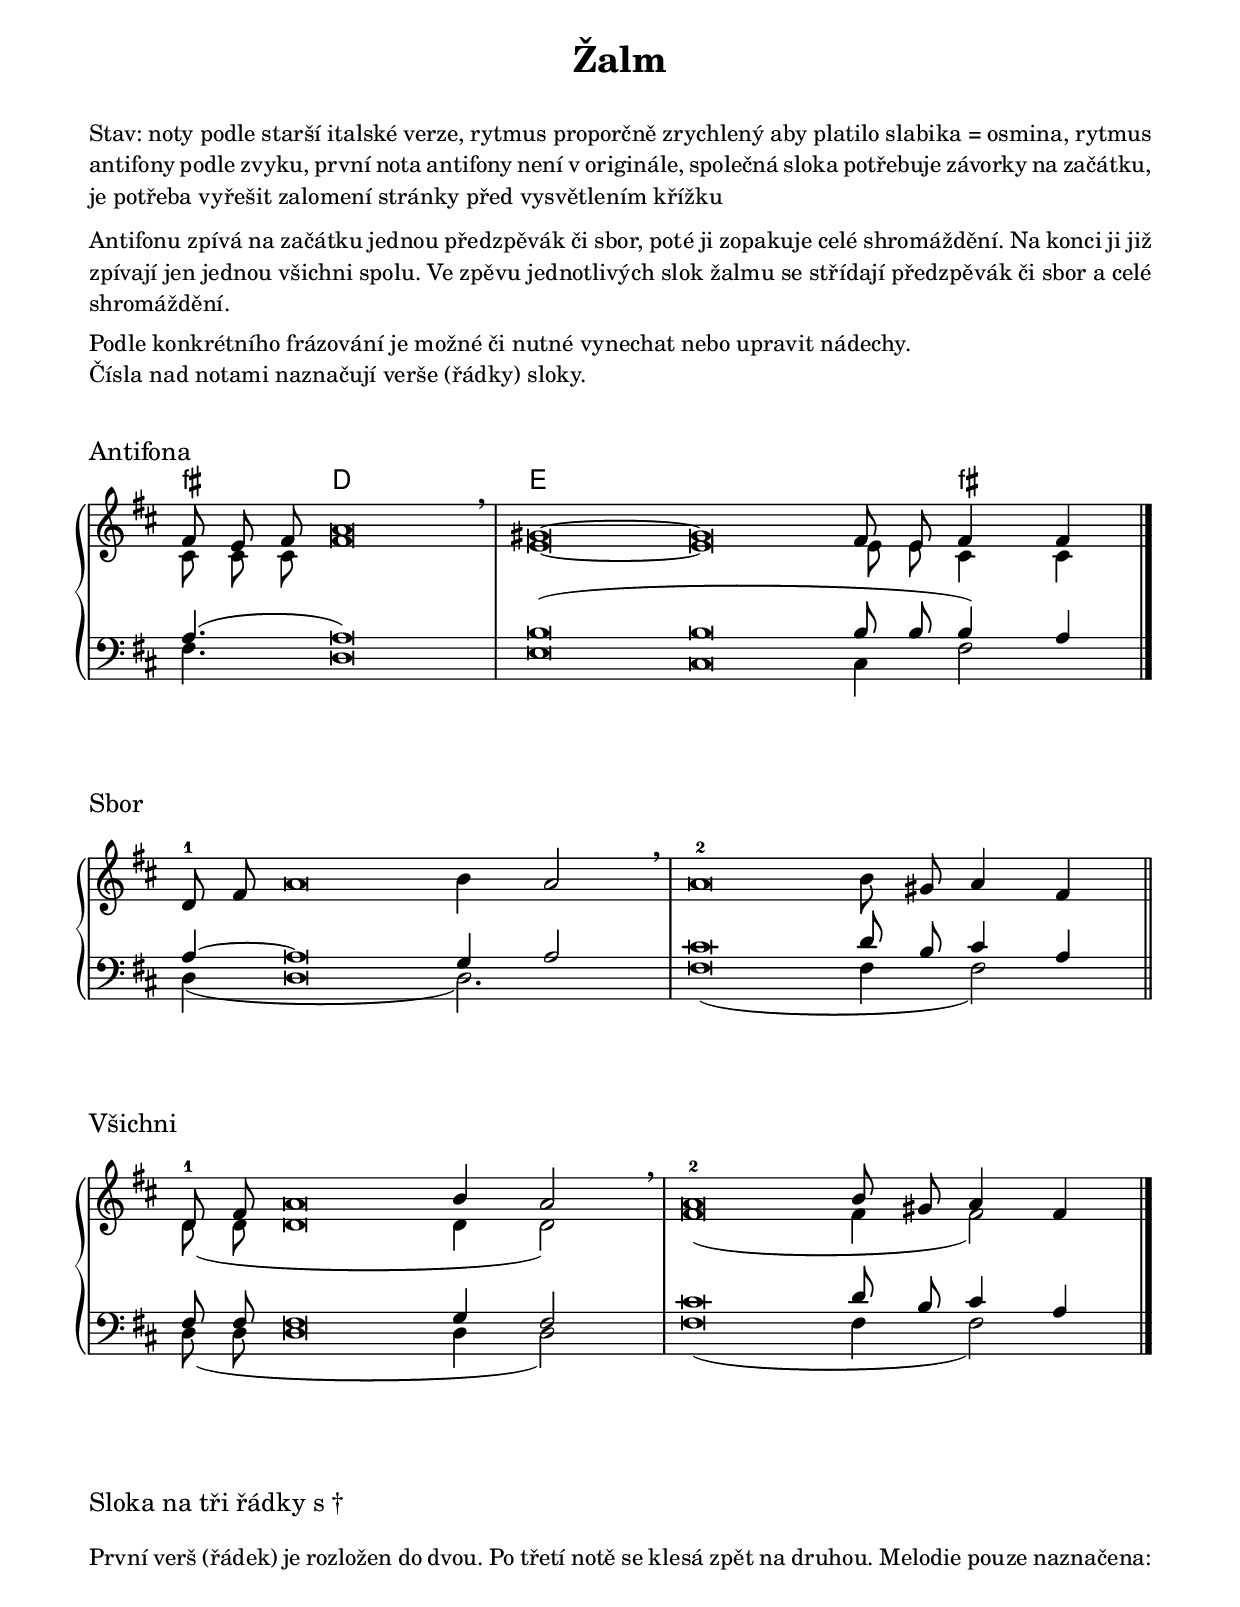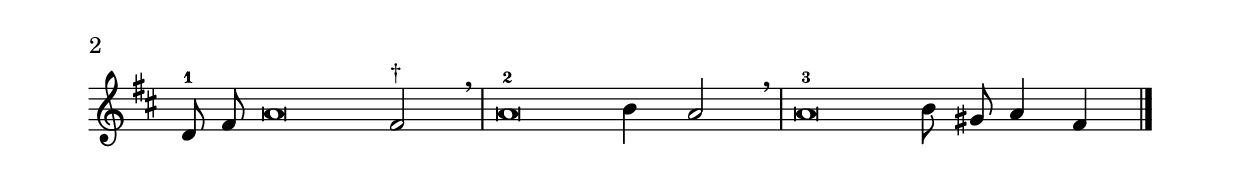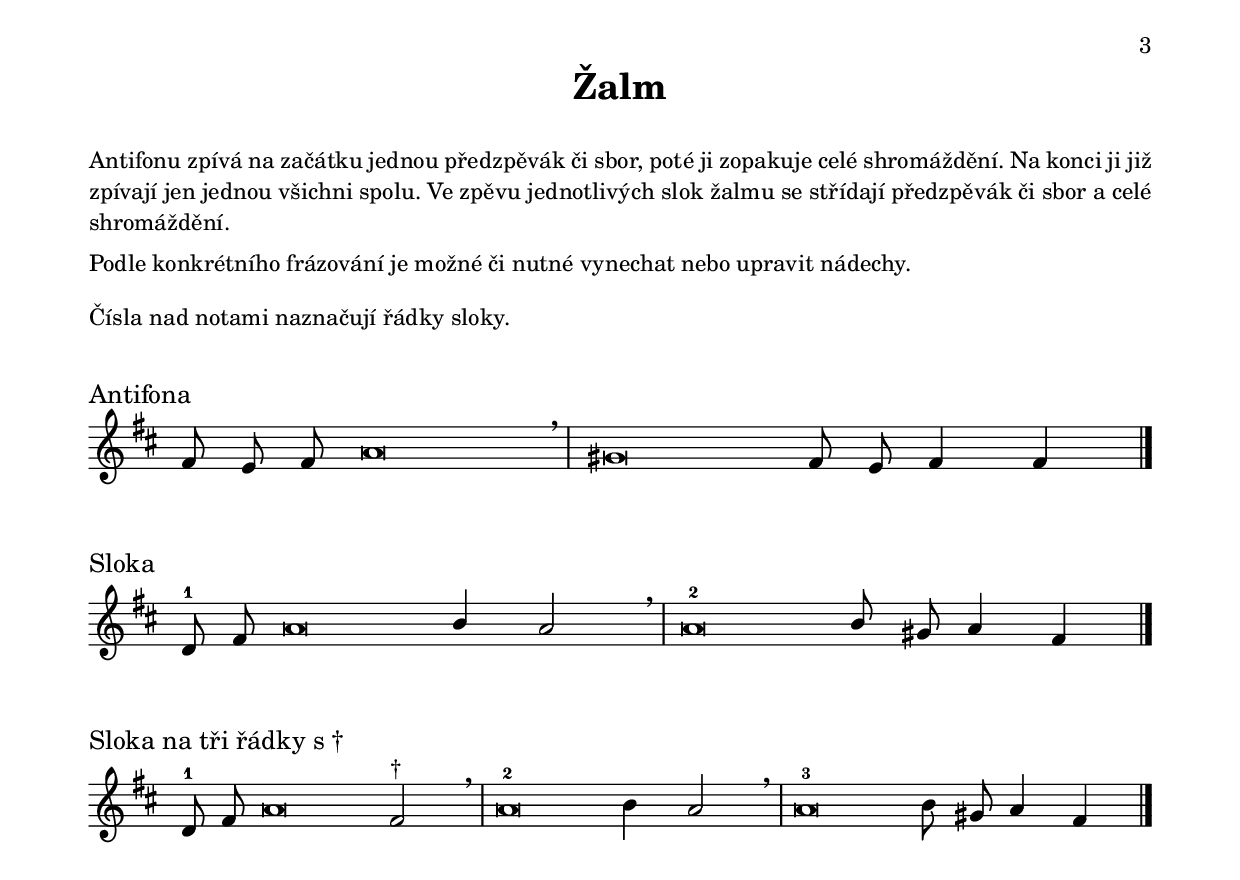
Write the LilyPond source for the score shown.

\version "2.18.2"

\include "../common-includes/macros.ily"
\include "../common-includes/paper.ily"
\include "../common-includes/layout.ily"

%\version "2.18.2"

modlitba_zalm_melodie_ref_prava = \relative c' {
	\key d \major
	\clef treble
	\language "deutsch"
	\noTime
	\accidentalStyle forget
	\cadenzaOn
		
	<<
	
	\new Voice = "hlavni" {
	\voiceOne
	fis8 e8 fis8 a\breve \breathe \bbar
	gis\breve~ gis\breve fis8 e8 fis4 fis4
	}
	
	\new Voice {
	\voiceTwo
	cis8 cis8 cis8 fis\breve \bbar
	e\breve~ e\breve e8 e8 cis4 cis4
	}
	
	>>
	
	\bar "|."
	\cadenzaOff
}

modlitba_zalm_melodie_ref_leva = \relative c {
	\key d \major
	\clef bass
	\language "deutsch"
	\noTime
	\accidentalStyle forget
	\cadenzaOn
	
	<<
	
	\new Voice {
	\voiceOne
	a'4.( a\breve) \bbar
	h\breve( h\breve h8 h8 h4) a4
	}
	
	\new Voice {
	\voiceTwo
	fis4. d\breve \bbar
	e\breve cis\breve cis4 fis2
	}
	
	>>
	
	\bar "|."
	\cadenzaOff
}


modlitba_zalm_melodie_ref_lidi = \relative c' {
	\key d \major
	\clef treble
	\language "deutsch"
	\noTime
	\accidentalStyle forget
	\cadenzaOn
		
	\new Voice = "hlavni" {
	\voiceOne
	fis8 e8 fis8 a\breve \breathe \bbar
	gis\breve fis8 e8 fis4 fis4
	}
	
	\bar "|."
	\cadenzaOff
}


modlitba_zalm_ref_akordy = \relative c' \chordmode {
	\germanChords
	\set chordNameLowercaseMinor = ##t
	fis4.:m d\breve
	e\breve s\breve s4 fis4:m
}


%{
modlitba_zalm_slova_ref_a = \lyricmode {
	\set stanza = "1 "
	Bla8 -- ze8 to8 -- "mu,  /"\breve
	"kdo na"\breve -- slouchá\breve slo8 -- vu8 Pá4 -- na4
}

modlitba_zalm_slova_ref_b = \lyricmode {
	\set stanza = "1 "
	Bla8 -- ze8 to8 -- "mu, kdo"\breve
	naslou\breve -- chá\breve slo8 -- vu8 Pá4 -- na4
}

modlitba_zalm_slova_ref_c = \lyricmode {
	\set stanza = "18 "
	Vzdá8 -- vám8 Ti8 "díky, Pane,  /"\breve
	"že jsi mě"\breve osvo\breve -- bo8 -- dil8 od4 zla4
}

modlitba_zalm_slova_ref_d = \lyricmode {
	\set stanza = "18 "
	Vzdá8 -- vám8 Ti8 "díky, Pane, že jsi mě"\breve
	_\breve osvo\breve -- bo8 -- dil8 od4 zla4
}
%}

%{
modlitba_zalm_slova_ref_c = \lyricmode {
	\set stanza = "žl. 34 "
	Do8 -- bro8 -- řeč8 -- "me Pá"\breve --
	_\breve nu8 v_kaž8 -- dém8 ča4 -- se4
}

modlitba_zalm_slova_ref_d = \lyricmode {
	\set stanza = "žl. 116 "
	Pán8 vy8 -- tr8 -- "hl můj"\breve
	_\breve ži8 -- vot8 ze8 smr4 -- ti4
}
%}


modlitba_zalm_ref_doprovod = \new PianoStaff <<
	\new ChordNames \modlitba_zalm_ref_akordy
	\new Staff \modlitba_zalm_melodie_ref_prava
	\new Staff \modlitba_zalm_melodie_ref_leva
	%\new Lyrics \modlitba_zalm_slova_ref_a
	%\new Lyrics \modlitba_zalm_slova_ref_b
	%\new Lyrics \modlitba_zalm_slova_ref_c
	%\new Lyrics \modlitba_zalm_slova_ref_d
>>

modlitba_zalm_ref_lidi = \new PianoStaff <<
	\new Staff \modlitba_zalm_melodie_ref_lidi
>>

%\version "2.18.2"

modlitba_zalm_melodie_sloka_sbor_prava = \relative c' {
	\key d \major
	\clef treble
	\language "deutsch"
	\noTime
	\accidentalStyle forget
	\cadenzaOn
		
	d8^1 fis8 a\breve h4 a2 \breathe \bbar
	a\breve^2 h8 gis8 a4 fis4
	
	\dbar
	\cadenzaOff
}

modlitba_zalm_melodie_sloka_sbor_leva = \relative c {
	\key d \major
	\clef bass
	\language "deutsch"
	\noTime
	\accidentalStyle forget
	\cadenzaOn
	
	<<
	
	\new Voice {
	\voiceOne
	a'4~ a\breve g4 a2 \bbar
	cis\breve d8 h8 cis4 a4
	}
	
	\new Voice {
	\voiceTwo
	d,4( d\breve d2.) \bbar
	fis\breve( fis4 fis2)
	}
	
	>>
	
	\dbar
	\cadenzaOff
}

modlitba_zalm_melodie_sloka_na_tri = \relative c' {
	\key d \major
	\clef treble
	\language "deutsch"
	\noTime
	\accidentalStyle forget
	\cadenzaOn
	
	d8^1 fis8 a\breve fis2^† \breathe \bbar
	a\breve^2 h4 a2 \breathe \bbar
	a\breve^3 h8 gis8 a4 fis4 \bar "|."
	
	\cadenzaOff
}


modlitba_zalm_slova_sloka_sbor = \lyricmode {
	
}


modlitba_zalm_sloka_sbor_doprovod = \new PianoStaff <<
	\new Staff \modlitba_zalm_melodie_sloka_sbor_prava
	\new Staff \modlitba_zalm_melodie_sloka_sbor_leva
	%\new Lyrics \modlitba_zalm_slova_sloka_sbor
>>

%\version "2.18.2"

modlitba_zalm_melodie_sloka_lid_prava = \relative c' {
	\key d \major
	\clef treble
	\language "deutsch"
	\noTime
	\accidentalStyle forget
	\cadenzaOn
		
	<<
	
	\new Voice = "hlavni" {
	\voiceOne
	d8^1 fis8 a\breve h4 a2 \breathe \bbar
	a\breve^2 h8 gis8 a4 fis4
	}
	
	\new Voice {
	\voiceTwo
	d8( d8 d\breve d4 d2) \bbar
	fis\breve( fis4 fis2)
	}
	
	>>
	
	\bar "|."
	\cadenzaOff
}

modlitba_zalm_melodie_sloka_lid_leva = \relative c {
	\key d \major
	\clef bass
	\language "deutsch"
	\noTime
	\accidentalStyle forget
	\cadenzaOn
	
	<<
	
	\new Voice {
	\voiceOne
	fis8 fis8 fis\breve g4 fis2 \bbar
	cis'\breve d8 h8 cis4 a4
	}
	
	\new Voice {
	\voiceTwo
	d,8( d8 d\breve d4 d2) \bbar
	fis\breve( fis4 fis2)
	}
	
	>>
	
	\bar "|."
	\cadenzaOff
}


modlitba_zalm_melodie_sloka_lid_lidi = \relative c' {
	\key d \major
	\clef treble
	\language "deutsch"
	\noTime
	\accidentalStyle forget
	\cadenzaOn
		
	\new Voice = "hlavni" {
	\voiceOne
	d8^1 fis8 a\breve h4 a2 \breathe \bbar
	a\breve^2 h8 gis8 a4 fis4
	}
	
	\bar "|."
	\cadenzaOff
}


modlitba_zalm_slova_sloka_lid = \lyricmode {
	
}


modlitba_zalm_sloka_lid_doprovod = \new PianoStaff <<
	\new Staff \modlitba_zalm_melodie_sloka_lid_prava
	\new Staff \modlitba_zalm_melodie_sloka_lid_leva
	%\new Lyrics \modlitba_zalm_slova_sloka_lid
>>

modlitba_zalm_sloka_lid_lidi = \new PianoStaff <<
	\new Staff \modlitba_zalm_melodie_sloka_lid_lidi
>>


\book {
	\bookpart {
    \header {
        title = "Žalm"
    }
    \tocItem \markup { "Žalm" }
    \markup {
        \column {
            \vspace #1.5
            \justify { Stav:
                       noty podle starší italské verze,
                       rytmus proporčně zrychlený aby platilo slabika = osmina,
                       rytmus antifony podle zvyku,
                       první nota antifony není v originále,
                       společná sloka potřebuje závorky na začátku,
                       je potřeba vyřešit zalomení stránky před vysvětlením křížku }
            \vspace #0.75
            \justify { Antifonu zpívá na začátku jednou předzpěvák či sbor, poté ji zopakuje celé shromáždění.
                Na konci ji již zpívají jen jednou všichni spolu. Ve zpěvu jednotlivých slok žalmu se střídají
                předzpěvák či sbor a celé shromáždění.
            }
            \vspace #0.75
            \justify { %{ Texty naznačují možné frázování na příkladech konkrétních žalmů dle žaltáře. %}
                Podle konkrétního frázování je možné či nutné vynechat nebo upravit nádechy. }
            \justify { Čísla nad notami naznačují verše (řádky) sloky. }
            \vspace #1.5
            \line { \large "Antifona" }
        }
    }
    \score {
        \modlitba_zalm_ref_doprovod
    }
    \markup {
        \vspace #0.75
        \line { \large "Sbor" }
    }
    \score {
        \modlitba_zalm_sloka_sbor_doprovod
    }
    \markup {
        \vspace #0.75
        \line { \large "Všichni" }
    }
    \score {
        \modlitba_zalm_sloka_lid_doprovod
    }
    \markup { \column {
        \vspace #0.75
        \line { \large "Sloka na tři řádky s †" }
        \vspace #0.75
        %{ \justify {
            Jeden takt sloky výše odpovídá jednomu verši, ovšem pouze pro běžné sloky o dvou verších.
            Sloka o třech verších kde první je zakončen křížkem \large "†" se provede takto:
            První verš užije první tři noty sloky (d-fis-a) a pak se „vrací zpět“ na fis;
            druhý verš začíná na a a pokračuje dále. }
        \vspace #0.75 %}
        \justify { První verš (řádek) je rozložen do dvou. Po třetí notě se klesá zpět na druhou. Melodie pouze naznačena: }
        \vspace #0.75
    } }
    \score {
        \modlitba_zalm_melodie_sloka_na_tri
    }
}

	\bookpart {
	\header {
		title = "Žalm"
	}
	\tocItem \markup { "Žalm" }
	\markup {
		\column {
			\vspace #1.5
			\justify { Antifonu zpívá na začátku jednou předzpěvák či sbor, poté ji zopakuje celé shromáždění.
				Na konci ji již zpívají jen jednou všichni spolu. Ve zpěvu jednotlivých slok žalmu se střídají
				předzpěvák či sbor a celé shromáždění.
			}
			\vspace #0.75
			\justify { %{ Texty naznačují možné frázování na příkladech konkrétních žalmů dle žaltáře. %}
				Podle konkrétního frázování je možné či nutné vynechat nebo upravit nádechy. }
			\vspace #0.75
			\justify { Čísla nad notami naznačují řádky sloky. }
			\vspace #1.5
			\line { \large "Antifona" }
		}
	}
	\score {
		\modlitba_zalm_ref_lidi
	}
	\markup {
		\vspace #1.5
		\line { \large "Sloka" }
	}
	\score {
		\modlitba_zalm_sloka_lid_lidi
	}
	\markup {
		\vspace #1.5
		\line { \large "Sloka na tři řádky s †" }
	}
	\score {
		\modlitba_zalm_melodie_sloka_na_tri
	}
}

}
